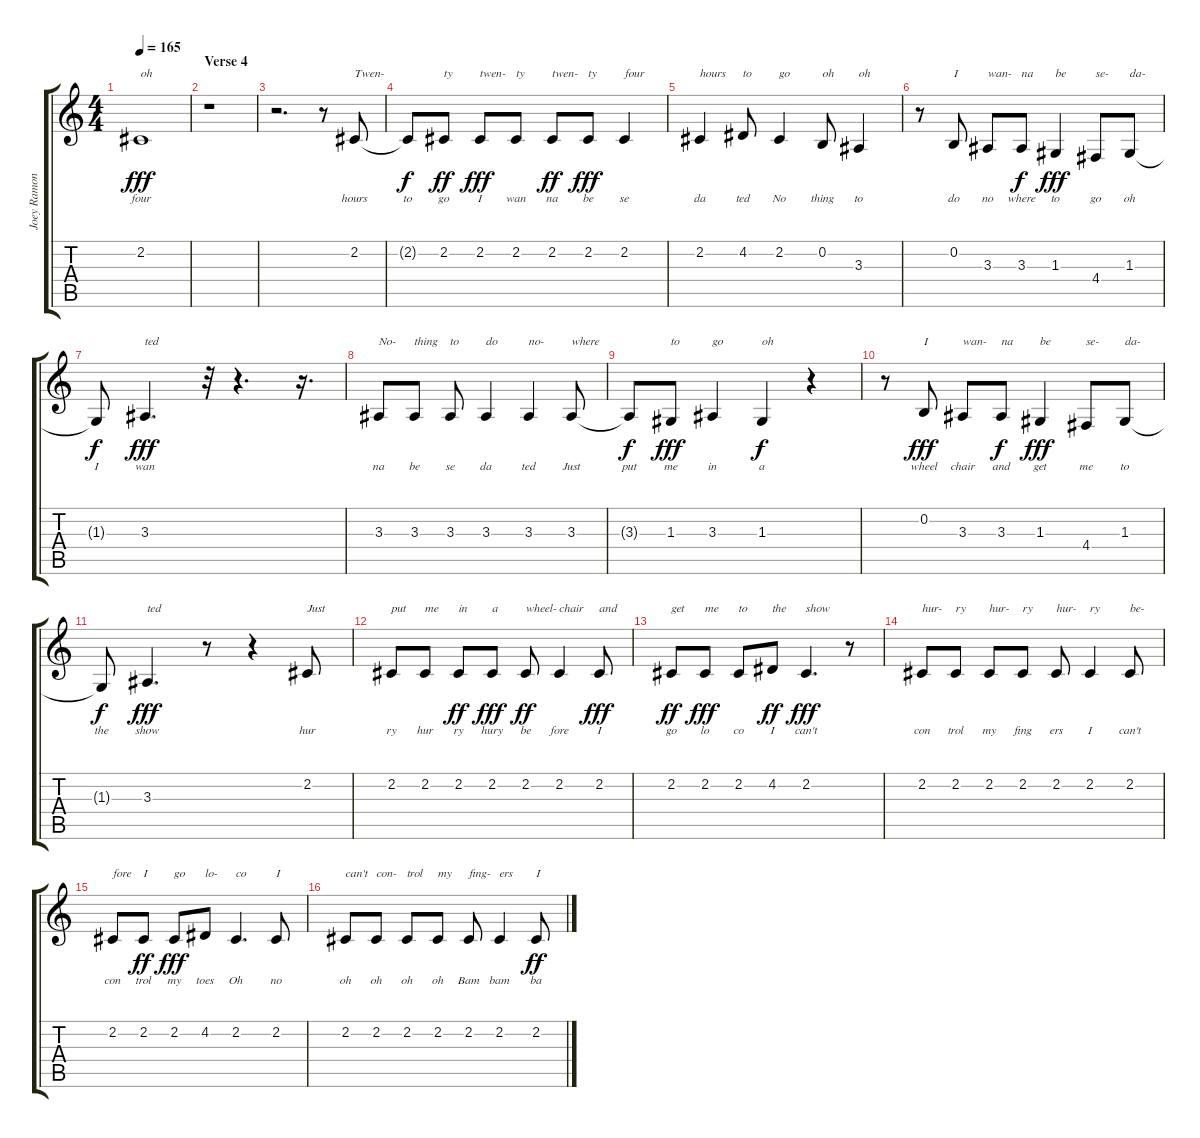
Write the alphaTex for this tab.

\track ("Joey Ramone" "Joey Ramon") {instrument brightacousticpiano}
\staff {score tabs}
\tuning (E4 B3 G3 D3 A2 E2) {hide}
\ts (4 4)
\tempo 165
\clef g2
\ks c
2.2.1{txt "oh" lyrics (0 "four") lyrics (1 "") lyrics (2 "") lyrics (3 "") lyrics (4 "") dy fff} |
\section ("" "Verse 4")
r.1 |
r.2{d} r.8 2.2.8{txt "Twen-" lyrics (0 "hours") lyrics (1 "") lyrics (2 "") lyrics (3 "") lyrics (4 "")} |
2.2{t}.8{lyrics (0 "to") lyrics (1 "") lyrics (2 "") lyrics (3 "") lyrics (4 "") dy f} 2.2.8{txt "ty" lyrics (0 "go") lyrics (1 "") lyrics (2 "") lyrics (3 "") lyrics (4 "") dy ff} 2.2.8{txt "twen-" lyrics (0 "I") lyrics (1 "") lyrics (2 "") lyrics (3 "") lyrics (4 "") dy fff} 2.2.8{txt "ty" lyrics (0 "wan") lyrics (1 "") lyrics (2 "") lyrics (3 "") lyrics (4 "")} 2.2.8{txt "twen-" lyrics (0 "na") lyrics (1 "") lyrics (2 "") lyrics (3 "") lyrics (4 "") dy ff} 2.2.8{txt "ty" lyrics (0 "be") lyrics (1 "") lyrics (2 "") lyrics (3 "") lyrics (4 "") dy fff} 2.2.4{txt "four" lyrics (0 "se") lyrics (1 "") lyrics (2 "") lyrics (3 "") lyrics (4 "")} |
2.2.4{txt "hours" lyrics (0 "da") lyrics (1 "") lyrics (2 "") lyrics (3 "") lyrics (4 "")} 4.2.8{txt "to" lyrics (0 "ted") lyrics (1 "") lyrics (2 "") lyrics (3 "") lyrics (4 "")} 2.2.4{txt "go" lyrics (0 "No") lyrics (1 "") lyrics (2 "") lyrics (3 "") lyrics (4 "")} 0.2.8{txt "oh" lyrics (0 "thing") lyrics (1 "") lyrics (2 "") lyrics (3 "") lyrics (4 "")} 3.3.4{txt "oh" lyrics (0 "to") lyrics (1 "") lyrics (2 "") lyrics (3 "") lyrics (4 "")} |
r.8 0.2.8{txt "I" lyrics (0 "do") lyrics (1 "") lyrics (2 "") lyrics (3 "") lyrics (4 "")} 3.3.8{txt "wan-" lyrics (0 "no") lyrics (1 "") lyrics (2 "") lyrics (3 "") lyrics (4 "")} 3.3.8{txt "na" lyrics (0 "where") lyrics (1 "") lyrics (2 "") lyrics (3 "") lyrics (4 "") dy f} 1.3.4{txt "be" lyrics (0 "to") lyrics (1 "") lyrics (2 "") lyrics (3 "") lyrics (4 "") dy fff} 4.4.8{txt "se-" lyrics (0 "go") lyrics (1 "") lyrics (2 "") lyrics (3 "") lyrics (4 "")} 1.3.8{txt "da-" lyrics (0 "oh") lyrics (1 "") lyrics (2 "") lyrics (3 "") lyrics (4 "")} |
1.3{t}.8{lyrics (0 "I") lyrics (1 "") lyrics (2 "") lyrics (3 "") lyrics (4 "") dy f} 3.3.4{d txt "ted" lyrics (0 "wan") lyrics (1 "") lyrics (2 "") lyrics (3 "") lyrics (4 "") dy fff} r.32 r.4{d} r.16{d} |
3.3.8{txt "No-" lyrics (0 "na") lyrics (1 "") lyrics (2 "") lyrics (3 "") lyrics (4 "")} 3.3.8{txt "thing" lyrics (0 "be") lyrics (1 "") lyrics (2 "") lyrics (3 "") lyrics (4 "")} 3.3.8{txt "to" lyrics (0 "se") lyrics (1 "") lyrics (2 "") lyrics (3 "") lyrics (4 "")} 3.3.4{txt "do" lyrics (0 "da") lyrics (1 "") lyrics (2 "") lyrics (3 "") lyrics (4 "")} 3.3.4{txt "no-" lyrics (0 "ted") lyrics (1 "") lyrics (2 "") lyrics (3 "") lyrics (4 "")} 3.3.8{txt "where" lyrics (0 "Just") lyrics (1 "") lyrics (2 "") lyrics (3 "") lyrics (4 "")} |
3.3{t}.8{lyrics (0 "put") lyrics (1 "") lyrics (2 "") lyrics (3 "") lyrics (4 "") dy f} 1.3.8{txt "to" lyrics (0 "me") lyrics (1 "") lyrics (2 "") lyrics (3 "") lyrics (4 "") dy fff} 3.3.4{txt "go" lyrics (0 "in") lyrics (1 "") lyrics (2 "") lyrics (3 "") lyrics (4 "")} 1.3.4{txt "oh" lyrics (0 "a") lyrics (1 "") lyrics (2 "") lyrics (3 "") lyrics (4 "") dy f} r.4 |
r.8 0.2.8{txt "I" lyrics (0 "wheel") lyrics (1 "") lyrics (2 "") lyrics (3 "") lyrics (4 "") dy fff} 3.3.8{txt "wan-" lyrics (0 "chair") lyrics (1 "") lyrics (2 "") lyrics (3 "") lyrics (4 "")} 3.3.8{txt "na" lyrics (0 "and") lyrics (1 "") lyrics (2 "") lyrics (3 "") lyrics (4 "") dy f} 1.3.4{txt "be" lyrics (0 "get") lyrics (1 "") lyrics (2 "") lyrics (3 "") lyrics (4 "") dy fff} 4.4.8{txt "se-" lyrics (0 "me") lyrics (1 "") lyrics (2 "") lyrics (3 "") lyrics (4 "")} 1.3.8{txt "da-" lyrics (0 "to") lyrics (1 "") lyrics (2 "") lyrics (3 "") lyrics (4 "")} |
1.3{t}.8{lyrics (0 "the") lyrics (1 "") lyrics (2 "") lyrics (3 "") lyrics (4 "") dy f} 3.3.4{d txt "ted" lyrics (0 "show") lyrics (1 "") lyrics (2 "") lyrics (3 "") lyrics (4 "") dy fff} r.8 r.4 2.2.8{txt "Just" lyrics (0 "hur") lyrics (1 "") lyrics (2 "") lyrics (3 "") lyrics (4 "")} |
2.2.8{txt "put" lyrics (0 "ry") lyrics (1 "") lyrics (2 "") lyrics (3 "") lyrics (4 "")} 2.2.8{txt "me" lyrics (0 "hur") lyrics (1 "") lyrics (2 "") lyrics (3 "") lyrics (4 "")} 2.2.8{txt "in" lyrics (0 "ry") lyrics (1 "") lyrics (2 "") lyrics (3 "") lyrics (4 "") dy ff} 2.2.8{txt "a" lyrics (0 "hury") lyrics (1 "") lyrics (2 "") lyrics (3 "") lyrics (4 "") dy fff} 2.2.8{txt "wheel-" lyrics (0 "be") lyrics (1 "") lyrics (2 "") lyrics (3 "") lyrics (4 "") dy ff} 2.2.4{txt "chair" lyrics (0 "fore") lyrics (1 "") lyrics (2 "") lyrics (3 "") lyrics (4 "")} 2.2.8{txt "and" lyrics (0 "I") lyrics (1 "") lyrics (2 "") lyrics (3 "") lyrics (4 "") dy fff} |
2.2.8{txt "get" lyrics (0 "go") lyrics (1 "") lyrics (2 "") lyrics (3 "") lyrics (4 "") dy ff} 2.2.8{txt "me" lyrics (0 "lo") lyrics (1 "") lyrics (2 "") lyrics (3 "") lyrics (4 "") dy fff} 2.2.8{txt "to" lyrics (0 "co") lyrics (1 "") lyrics (2 "") lyrics (3 "") lyrics (4 "")} 4.2.8{txt "the" lyrics (0 "I") lyrics (1 "") lyrics (2 "") lyrics (3 "") lyrics (4 "") dy ff} 2.2.4{d txt "show" lyrics (0 "can't") lyrics (1 "") lyrics (2 "") lyrics (3 "") lyrics (4 "") dy fff} r.8 |
2.2.8{txt "hur-" lyrics (0 "con") lyrics (1 "") lyrics (2 "") lyrics (3 "") lyrics (4 "")} 2.2.8{txt "ry" lyrics (0 "trol") lyrics (1 "") lyrics (2 "") lyrics (3 "") lyrics (4 "")} 2.2.8{txt "hur-" lyrics (0 "my") lyrics (1 "") lyrics (2 "") lyrics (3 "") lyrics (4 "")} 2.2.8{txt "ry" lyrics (0 "fing") lyrics (1 "") lyrics (2 "") lyrics (3 "") lyrics (4 "")} 2.2.8{txt "hur-" lyrics (0 "ers") lyrics (1 "") lyrics (2 "") lyrics (3 "") lyrics (4 "")} 2.2.4{txt "ry" lyrics (0 "I") lyrics (1 "") lyrics (2 "") lyrics (3 "") lyrics (4 "")} 2.2.8{txt "be-" lyrics (0 "can't") lyrics (1 "") lyrics (2 "") lyrics (3 "") lyrics (4 "")} |
2.2.8{txt "fore" lyrics (0 "con") lyrics (1 "") lyrics (2 "") lyrics (3 "") lyrics (4 "")} 2.2.8{txt "I" lyrics (0 "trol") lyrics (1 "") lyrics (2 "") lyrics (3 "") lyrics (4 "") dy ff} 2.2.8{txt "go" lyrics (0 "my") lyrics (1 "") lyrics (2 "") lyrics (3 "") lyrics (4 "") dy fff} 4.2.8{txt "lo-" lyrics (0 "toes") lyrics (1 "") lyrics (2 "") lyrics (3 "") lyrics (4 "")} 2.2.4{d txt "co" lyrics (0 "Oh") lyrics (1 "") lyrics (2 "") lyrics (3 "") lyrics (4 "")} 2.2.8{txt "I" lyrics (0 "no") lyrics (1 "") lyrics (2 "") lyrics (3 "") lyrics (4 "")} |
2.2.8{txt "can't" lyrics (0 "oh") lyrics (1 "") lyrics (2 "") lyrics (3 "") lyrics (4 "")} 2.2.8{txt "con-" lyrics (0 "oh") lyrics (1 "") lyrics (2 "") lyrics (3 "") lyrics (4 "")} 2.2.8{txt "trol" lyrics (0 "oh") lyrics (1 "") lyrics (2 "") lyrics (3 "") lyrics (4 "")} 2.2.8{txt "my" lyrics (0 "oh") lyrics (1 "") lyrics (2 "") lyrics (3 "") lyrics (4 "")} 2.2.8{txt "fing-" lyrics (0 "Bam") lyrics (1 "") lyrics (2 "") lyrics (3 "") lyrics (4 "")} 2.2.4{txt "ers" lyrics (0 "bam") lyrics (1 "") lyrics (2 "") lyrics (3 "") lyrics (4 "")} 2.2.8{txt "I" lyrics (0 "ba") lyrics (1 "") lyrics (2 "") lyrics (3 "") lyrics (4 "") dy ff}
